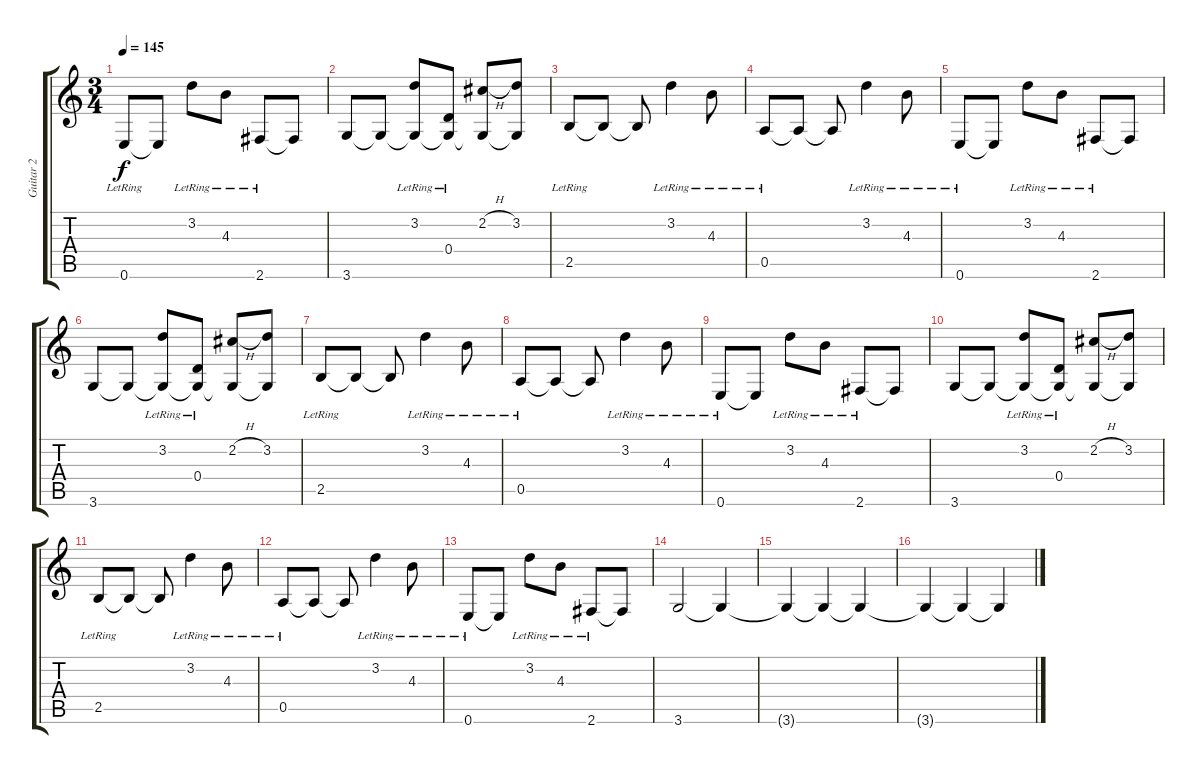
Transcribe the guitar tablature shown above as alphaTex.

\track ("Guitar 2" "Guitar 2") {instrument overdrivenguitar}
\staff {score tabs}
\tuning (E4 B3 G3 D3 A2 E2) {hide}
\ts (3 4)
\tempo 145
\clef g2
\ks c
0.6{lr}.8{dy f} 0.6{t}.8 3.2{lr}.8 4.3{lr}.8 2.6{lr}.8 2.6{t}.8 |
3.6.8 3.6{t}.8 (3.2{lr} 3.6{t}).8 (0.4{lr} 3.6{t}).8 (2.2{h} 3.6{t}).8 (3.2 3.6{t}).8 |
2.5{lr}.8{instrument electricguitarclean} 2.5{t}.8 2.5{t}.8 3.2{lr}.4 4.3{lr}.8 |
0.5{lr}.8 0.5{t}.8 0.5{t}.8 3.2{lr}.4 4.3{lr}.8 |
0.6{lr}.8 0.6{t}.8 3.2{lr}.8 4.3{lr}.8 2.6{lr}.8 2.6{t}.8 |
3.6.8 3.6{t}.8 (3.2{lr} 3.6{t}).8 (0.4{lr} 3.6{t}).8 (2.2{h} 3.6{t}).8 (3.2 3.6{t}).8 |
2.5{lr}.8{instrument electricguitarclean} 2.5{t}.8 2.5{t}.8 3.2{lr}.4 4.3{lr}.8 |
0.5{lr}.8 0.5{t}.8 0.5{t}.8 3.2{lr}.4 4.3{lr}.8 |
0.6{lr}.8 0.6{t}.8 3.2{lr}.8 4.3{lr}.8 2.6{lr}.8 2.6{t}.8 |
3.6.8 3.6{t}.8 (3.2{lr} 3.6{t}).8 (0.4{lr} 3.6{t}).8 (2.2{h} 3.6{t}).8 (3.2 3.6{t}).8 |
2.5{lr}.8{instrument electricguitarclean} 2.5{t}.8 2.5{t}.8 3.2{lr}.4 4.3{lr}.8 |
0.5{lr}.8 0.5{t}.8 0.5{t}.8 3.2{lr}.4 4.3{lr}.8 |
0.6{lr}.8 0.6{t}.8 3.2{lr}.8 4.3{lr}.8 2.6{lr}.8 2.6{t}.8 |
3.6.2 3.6{t}.4 |
3.6{t}.4 3.6{t}.4 3.6{t}.4 |
3.6{t}.4 3.6{t}.4 3.6{t}.4
